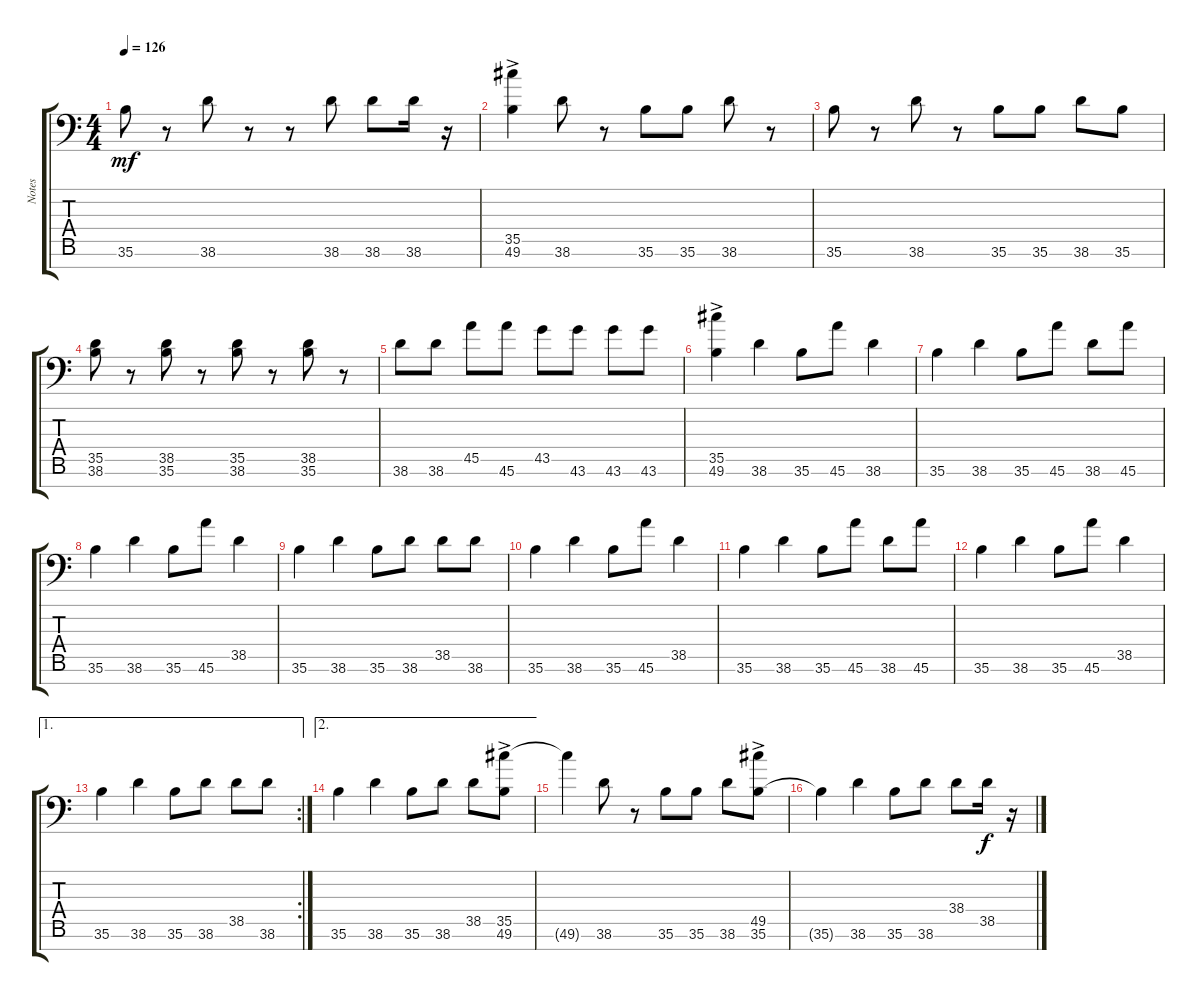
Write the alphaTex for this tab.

\track ("Notes" "Notes") {instrument acousticgrandpiano}
\staff {score tabs}
\tuning (C-1 C-1 C-1 C-1 C-1 C-1 C-1) {hide}
\ts (4 4)
\tempo 126
\clef f4
\ks c
35.6.8{dy mf} r.8 38.6.8 r.8 r.8 38.6.8 38.6.8 38.6.16 r.16 |
(35.5 49.6{ac}).4 38.6.8 r.8 35.6.8 35.6.8 38.6.8 r.8 |
35.6.8 r.8 38.6.8 r.8 35.6.8 35.6.8 38.6.8 35.6.8 |
(35.5 38.6).8 r.8 (38.5 35.6).8 r.8 (35.5 38.6).8 r.8 (38.5 35.6).8 r.8 |
38.6.8 38.6.8 45.5.8 45.6.8 43.5.8 43.6.8 43.6.8 43.6.8 |
\section ("" "")
(35.5 49.6{ac}).4 38.6.4 35.6.8 45.6.8 38.6.4 |
35.6.4 38.6.4 35.6.8 45.6.8 38.6.8 45.6.8 |
35.6.4 38.6.4 35.6.8 45.6.8 38.5.4 |
35.6.4 38.6.4 35.6.8 38.6.8 38.5.8 38.6.8 |
35.6.4 38.6.4 35.6.8 45.6.8 38.5.4 |
35.6.4 38.6.4 35.6.8 45.6.8 38.6.8 45.6.8 |
35.6.4 38.6.4 35.6.8 45.6.8 38.5.4 |
\ae 1
\rc 2
35.6.4 38.6.4 35.6.8 38.6.8 38.5.8 38.6.8 |
\ae 2
35.6.4 38.6.4 35.6.8 38.6.8 38.5.8 (35.5 49.6{ac}).8 |
\section ("" "")
49.6{t}.4 38.6.8 r.8 35.6.8 35.6.8 38.6.8 (49.5{ac} 35.6).8 |
35.6{t}.4 38.6.4 35.6.8 38.6.8 38.4.8 38.5.16{dy f} r.16
